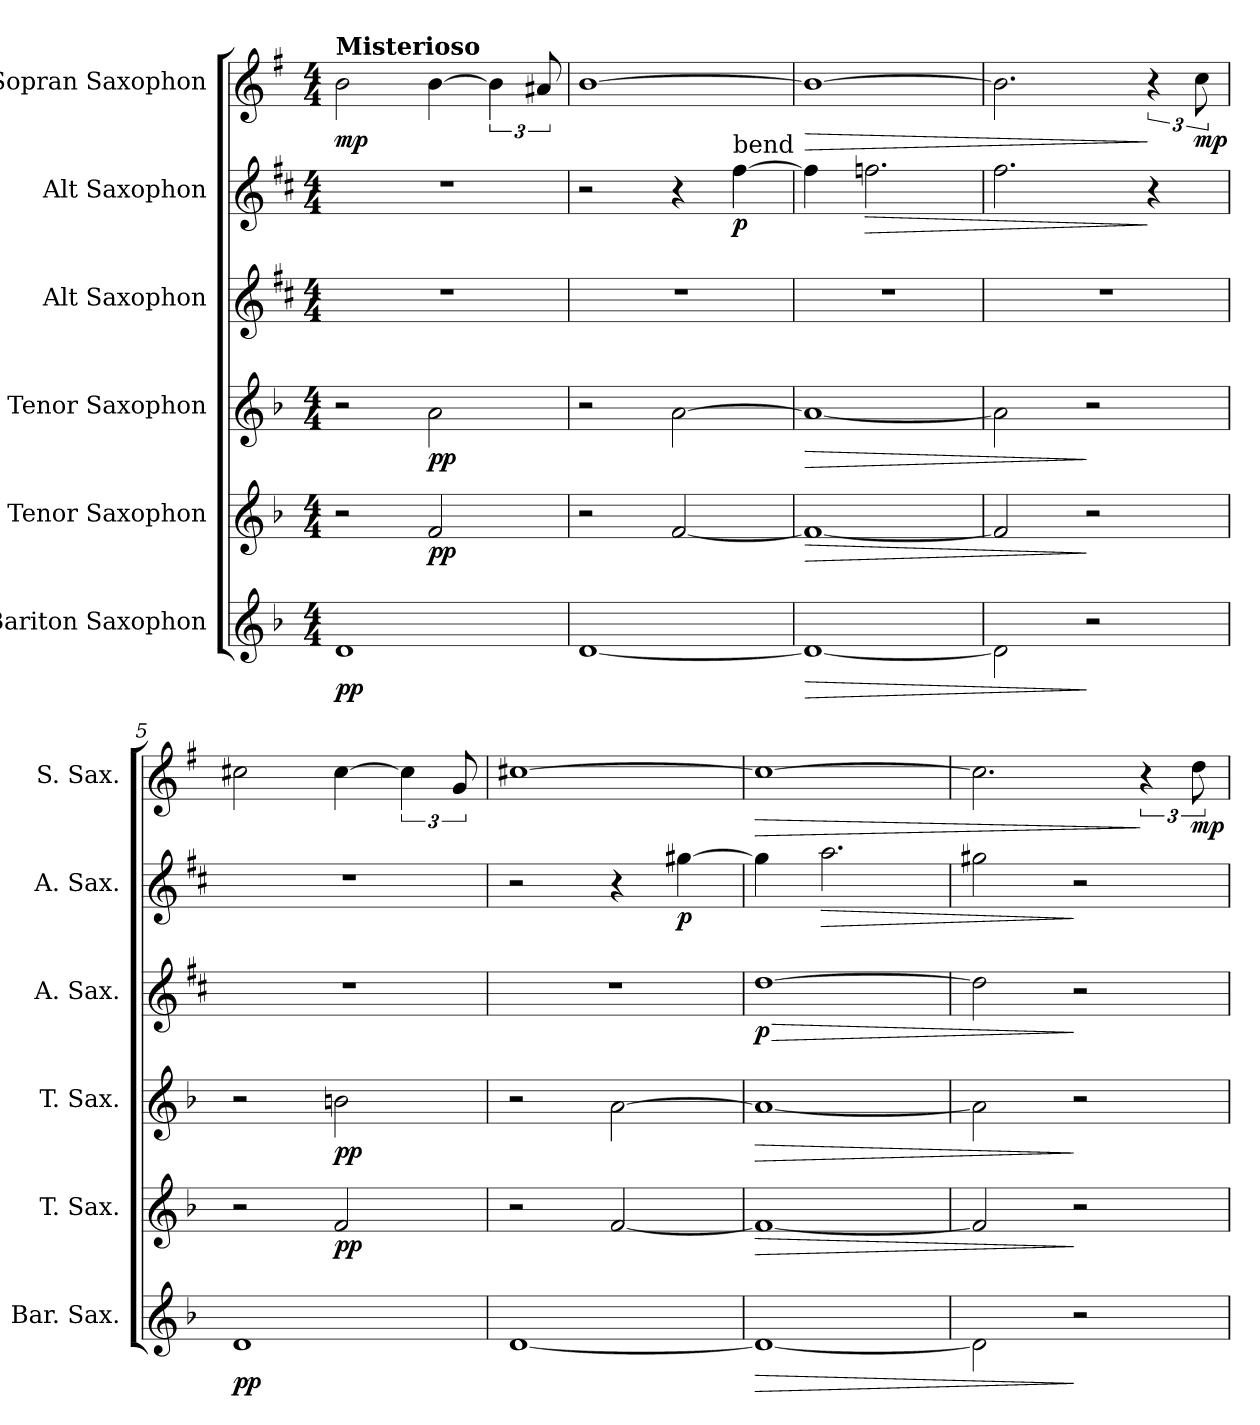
**kern	**dynam	**kern	**dynam	**kern	**dynam	**kern	**dynam	**kern	**dynam	**kern	**dynam
*part6	*part6	*part5	*part5	*part4	*part4	*part3	*part3	*part2	*part2	*part1	*part1
*staff6	*staff6	*staff5	*staff5	*staff4	*staff4	*staff3	*staff3	*staff2	*staff2	*staff1	*staff1
*I"Bariton Saxophon	*	*I"Tenor Saxophon	*	*I"Tenor Saxophon	*	*I"Alt Saxophon	*	*I"Alt Saxophon	*	*I"Sopran Saxophon	*
*I'Bar. Sax.	*	*I'T. Sax.	*	*I'T. Sax.	*	*I'A. Sax.	*	*I'A. Sax.	*	*I'S. Sax.	*
*clefG2	*	*clefG2	*	*clefG2	*	*clefG2	*	*clefG2	*	*clefG2	*
*ITrd12c21	*	*ITrd8c14	*	*ITrd8c14	*	*ITrd5c9	*	*ITrd5c9	*	*ITrd1c2	*
*k[b-]	*	*k[b-]	*	*k[b-]	*	*k[b-]	*	*k[b-]	*	*k[b-]	*
*M4/4	*	*M4/4	*	*M4/4	*	*M4/4	*	*M4/4	*	*M4/4	*
*MM140	*	*MM140	*	*MM140	*	*MM140	*	*MM140	*	*MM140	*
=1	=1	=1	=1	=1	=1	=1	=1	=1	=1	=1	=1
!	!	!	!	!	!	!	!	!	!	!LO:TX:a:B:t=Misterioso	!
!	!LO:DY:b	!	!	!	!	!	!	!	!	!	!LO:DY:b
1D	pp	2r	.	2r	.	1r	.	1r	.	2a\	mp
!	!	!	!LO:DY:b	!	!LO:DY:b	!	!	!	!	!	!
.	.	2F/	pp	2A\	pp	.	.	.	.	[4a\	.
.	.	.	.	.	.	.	.	.	.	6a\]	.
.	.	.	.	.	.	.	.	.	.	12g#X/	.
=2	=2	=2	=2	=2	=2	=2	=2	=2	=2	=2	=2
[1D	.	2r	.	2r	.	1r	.	2r	.	[1a	.
.	.	[2F/	.	[2A\	.	.	.	4r	.	.	.
!	!	!	!	!	!	!	!	!LO:TX:a:t=bend	!	!	!
!	!	!	!	!	!	!	!	!	!LO:DY:b	!	!
.	.	.	.	.	.	.	.	[4a\	p	.	.
=3	=3	=3	=3	=3	=3	=3	=3	=3	=3	=3	=3
!	!LO:HP:b	!	!LO:HP:b	!	!LO:HP:b	!	!	!	!	!	!LO:HP:b
1D_	>	1F_	>	1A_	>	1r	.	4a\]	.	1a_	>
!	!	!	!	!	!	!	!	!	!LO:HP:b	!	!
.	.	.	.	.	.	.	.	2.a-X\	>	.	.
=4	=4	=4	=4	=4	=4	=4	=4	=4	=4	=4	=4
2D\]	.	2F/]	.	2A\]	.	1r	.	2.a\	.	2.a\]	.
2r	]	2r	]	2r	]	.	.	.	.	.	.
.	.	.	.	.	.	.	.	4r	]	6r	]
!	!	!	!	!	!	!	!	!	!	!	!LO:DY:b
.	.	.	.	.	.	.	.	.	.	12b-\	mp
=5	=5	=5	=5	=5	=5	=5	=5	=5	=5	=5	=5
!	!LO:DY:b	!	!	!	!	!	!	!	!	!	!
1D	pp	2r	.	2r	.	1r	.	1r	.	2bn\	.
!	!	!	!LO:DY:b	!	!LO:DY:b	!	!	!	!	!	!
.	.	2F/	pp	2Bn\	pp	.	.	.	.	[4b\	.
.	.	.	.	.	.	.	.	.	.	6b\]	.
.	.	.	.	.	.	.	.	.	.	12f/	.
=6	=6	=6	=6	=6	=6	=6	=6	=6	=6	=6	=6
[1D	.	2r	.	2r	.	1r	.	2r	.	[1bn	.
.	.	[2F/	.	[2A\	.	.	.	4r	.	.	.
!	!	!	!	!	!	!	!	!	!LO:DY:b	!	!
.	.	.	.	.	.	.	.	[4bn\	p	.	.
!!LO:LB:g=z
=7	=7	=7	=7	=7	=7	=7	=7	=7	=7	=7	=7
!	!LO:HP:b	!	!LO:HP:b	!	!LO:HP:b	!	!LO:HP:b	!	!	!	!LO:HP:b
!	!	!	!	!	!	!	!LO:DY:n=1:b	!	!	!	!
1D_	>	1F_	>	1A_	>	[1f	> p	4b\]	.	1b_	>
!	!	!	!	!	!	!	!	!	!LO:HP:b	!	!
.	.	.	.	.	.	.	.	2.cc\	>	.	.
=8	=8	=8	=8	=8	=8	=8	=8	=8	=8	=8	=8
2D\]	.	2F/]	.	2A\]	.	2f\]	.	2bn\	.	2.b\]	.
2r	]	2r	]	2r	]	2r	]	2r	]	.	.
.	.	.	.	.	.	.	.	.	.	6r	]
!	!	!	!	!	!	!	!	!	!	!	!LO:DY:b
.	.	.	.	.	.	.	.	.	.	12cc\	mp
=	=	=	=	=	=	=	=	=	=	=	=
*-	*-	*-	*-	*-	*-	*-	*-	*-	*-	*-	*-
